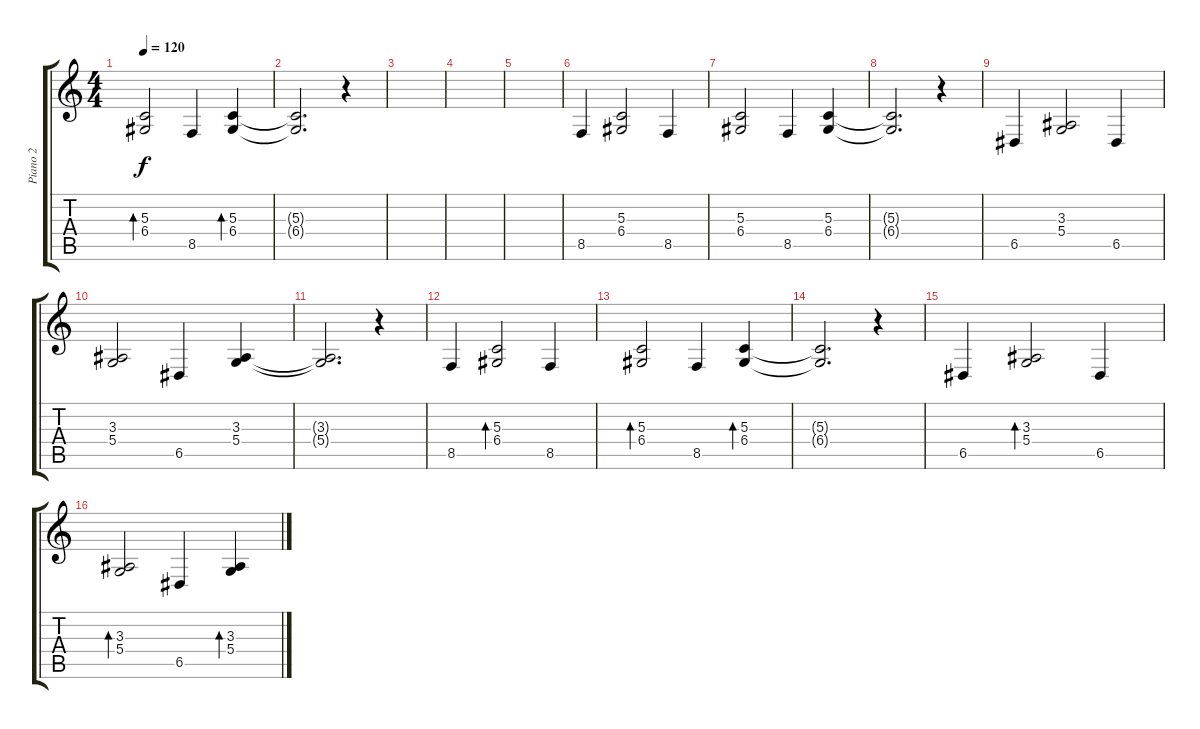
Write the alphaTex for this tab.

\track ("Piano 2" "Piano 2") {instrument acousticgrandpiano}
\staff {score tabs}
\tuning (E4 B3 G3 D3 A2 E2) {hide}
\ts (4 4)
\tempo 120
\clef g2
\ks c
(5.3 6.4).2{bd 120 dy f} 8.5.4 (5.3 6.4).4{bd 120} |
(5.3{t} 6.4{t}).2{d} r.4 |
|
|
|
8.5.4{volume 5} (5.3 6.4).2 8.5.4 |
(5.3 6.4).2 8.5.4 (5.3 6.4).4 |
(5.3{t} 6.4{t}).2{d} r.4 |
6.5.4 (3.3 5.4).2 6.5.4 |
(3.3 5.4).2 6.5.4 (3.3 5.4).4 |
(3.3{t} 5.4{t}).2{d} r.4 |
8.5.4{volume 8} (5.3 6.4).2{bd 120} 8.5.4 |
(5.3 6.4).2{bd 120} 8.5.4 (5.3 6.4).4{bd 120} |
(5.3{t} 6.4{t}).2{d} r.4 |
6.5.4 (3.3 5.4).2{bd 120} 6.5.4 |
(3.3 5.4).2{bd 120} 6.5.4 (3.3 5.4).4{bd 120}
